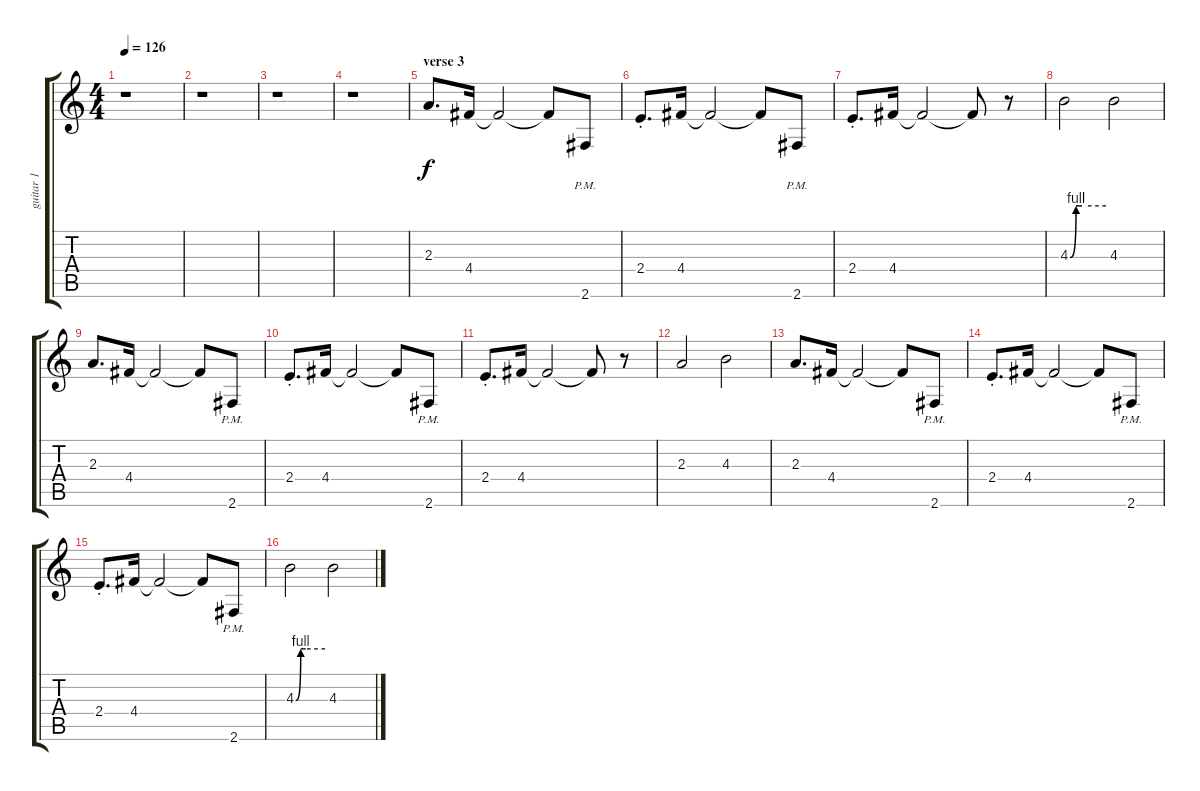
\track ("guitar 1" "guitar 1") {instrument overdrivenguitar}
\staff {score tabs}
\tuning (E4 B3 G3 D3 A2 E2) {hide}
\ts (4 4)
\tempo 126
\clef g2
\ks c
r.1{dy f} |
r.1 |
r.1 |
r.1 |
\section ("" "verse 3")
2.3.8{d volume 9} 4.4.16 4.4{t}.2 4.4{t}.8 2.6{pm}.8 |
2.4{st}.8{d} 4.4.16 4.4{t}.2 4.4{t}.8 2.6{pm}.8 |
2.4{st}.8{d} 4.4.16 4.4{t}.2 4.4{t}.8 r.8 |
4.3{be (custom 0 0 10 4 15 4 20 4 60 4)}.2 4.3.2 |
2.3.8{d} 4.4.16 4.4{t}.2 4.4{t}.8 2.6{pm}.8 |
2.4{st}.8{d} 4.4.16 4.4{t}.2 4.4{t}.8 2.6{pm}.8 |
2.4{st}.8{d} 4.4.16 4.4{t}.2 4.4{t}.8 r.8 |
2.3.2 4.3.2 |
2.3.8{d} 4.4.16 4.4{t}.2 4.4{t}.8 2.6{pm}.8 |
2.4{st}.8{d} 4.4.16 4.4{t}.2 4.4{t}.8 2.6{pm}.8 |
2.4{st}.8{d} 4.4.16 4.4{t}.2 4.4{t}.8 2.6{pm}.8 |
4.3{be (custom 0 0 10 4 15 4 20 4 60 4)}.2 4.3.2
